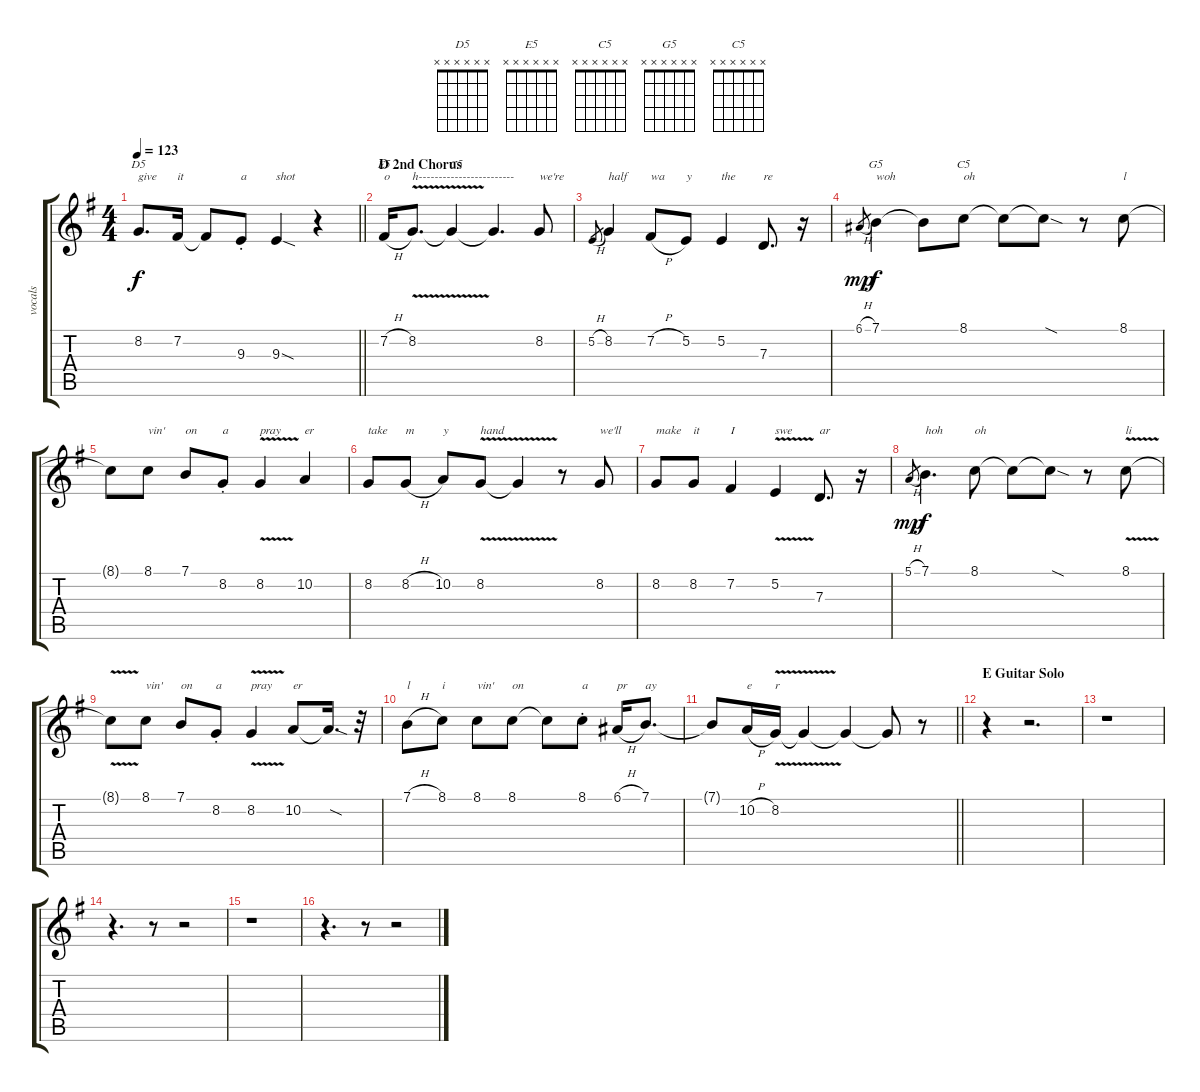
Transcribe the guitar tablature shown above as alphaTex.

\track ("vocals" "vocals") {instrument lead2sawtooth}
\staff {score tabs}
\tuning (E4 B3 G3 D3 A2 E2) {hide}
\chord ("D5" x x x x x x)
\chord ("E5" x x x x x x)
\chord ("   C5" x x x x x x)
\chord ("G5" x x x x x x)
\chord ("C5" x x x x x x)
\ts (4 4)
\tempo 123
\clef g2
\barLineRight lightlight
\ks g
8.2.8{d ch "D5" txt "give" dy f} 7.2.16{txt "it"} 7.2{t}.8 9.3{st}.8{txt "a"} 9.3{sod}.4{txt "shot"} r.4 |
\section ("" "D 2nd Chorus")
7.2{h}.16{ch "E5" txt "o"} 8.2{v}.8{d txt "h------------------------"} 8.2{t}.4{ch "   C5"} 8.2{t}.4{d} 8.2.8{txt "we're"} |
5.2{h}.8{gr} 8.2.4{txt "half"} 7.2{h}.8{txt "wa"} 5.2.8{txt "y"} 5.2.4{txt "the"} 7.3.8{d txt "re"} r.16 |
6.1{h}.8{gr dy mp} 7.1.4{ch "G5" txt "woh" dy f} 7.1{t}.8 8.1.8{ch "C5" txt "oh"} 8.1{t}.8 8.1{sod t}.8 r.8 8.1.8{txt "l"} |
8.1{t}.8 8.1.8{txt "vin'"} 7.1.8{txt "on"} 8.2{st}.8{txt "a"} 8.2{v}.4{txt "pray"} 10.2.4{txt "er"} |
8.2.8{txt "take"} 8.2{h}.8{txt "m"} 10.2.8{txt "y"} 8.2{v}.8{txt "hand"} 8.2{t}.4 r.8 8.2.8{txt "we'll"} |
8.2.8{txt "make"} 8.2.8{txt "it"} 7.2.4{txt "I"} 5.2{v}.4{txt "swe"} 7.3.8{d txt "ar"} r.16 |
5.1{h}.8{gr dy mp} 7.1.4{d txt "hoh" dy f} 8.1.8{txt "oh"} 8.1{t}.8 8.1{sod t}.8 r.8 8.1{v}.8{txt "li"} |
8.1{t}.8 8.1.8{txt "vin'"} 7.1.8{txt "on"} 8.2{st}.8{txt "a"} 8.2{v}.4{txt "pray"} 10.2.8{txt "er"} 10.2{sod t}.16{d} r.32 |
7.1{h}.8{txt "l"} 8.1.8{txt "i"} 8.1.8{txt "vin'"} 8.1.8{txt "on"} 8.1{t}.8 8.1{st}.8{txt "a"} 6.1{h}.16{txt "pr"} 7.1.8{d txt "ay"} |
\barLineRight lightlight
7.1{t}.8 10.2{h}.16{txt "e"} 8.2{v}.16{txt "r"} 8.2{t}.4 8.2{t}.4 8.2{t}.8 r.8 |
\section ("" "E Guitar Solo")
r.4 r.2{d} |
r.1 |
r.4{d} r.8 r.2 |
r.1 |
r.4{d} r.8 r.2
